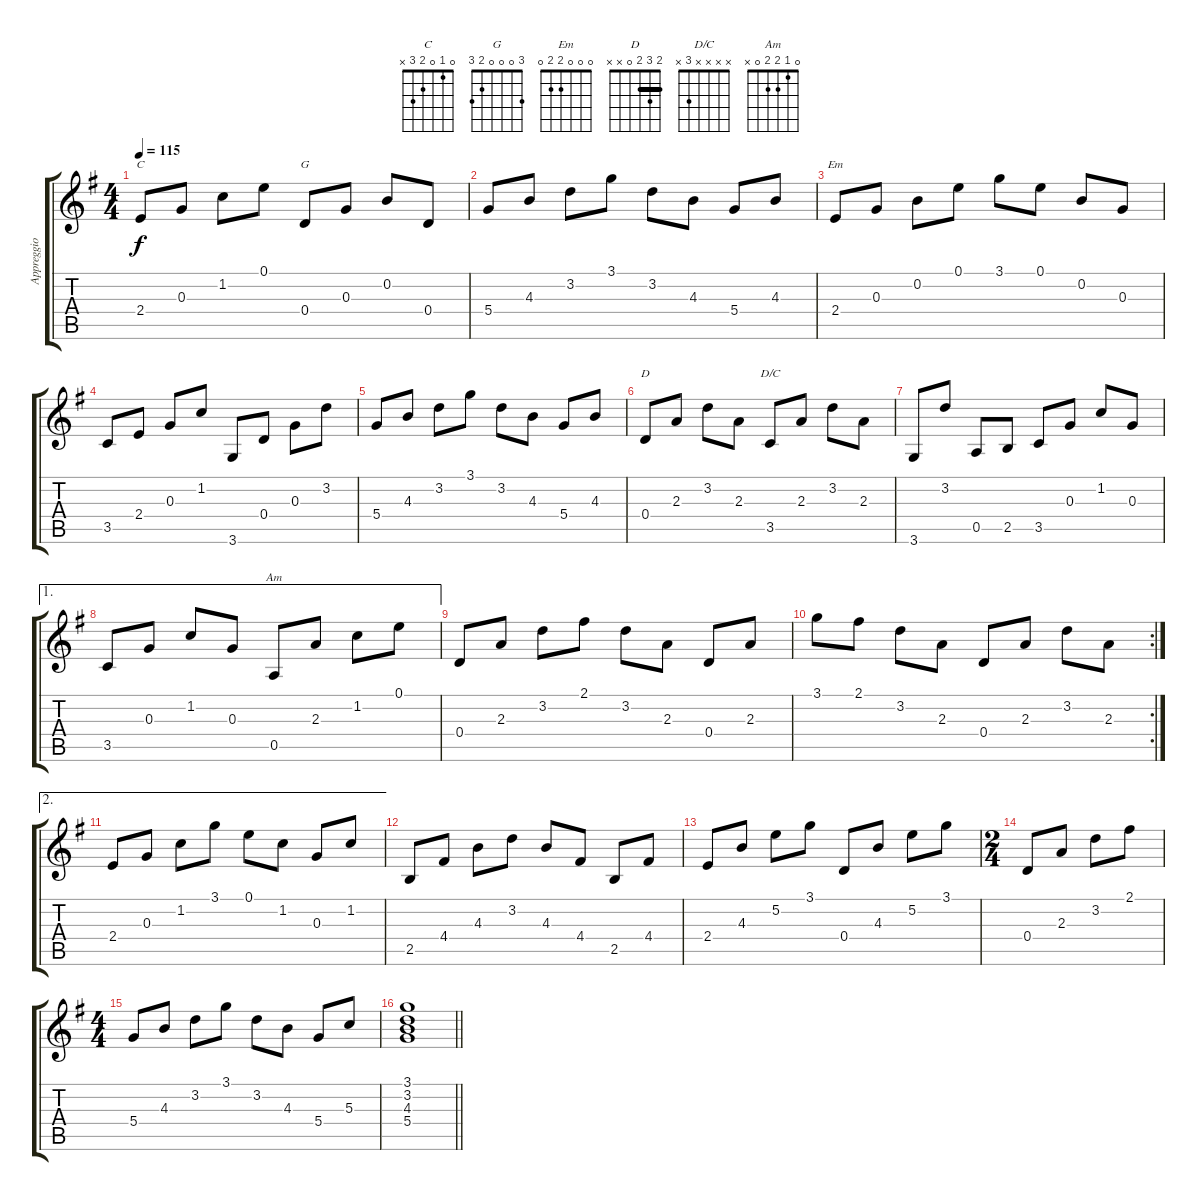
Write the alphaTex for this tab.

\track ("Appreggio Guitar" "Appreggio ") {instrument acousticguitarsteel}
\staff {score tabs}
\tuning (E4 B3 G3 D3 A2 E2) {hide}
\chord ("C" 0 1 0 2 3 x)
\chord ("G" 3 0 0 0 2 3)
\chord ("Em" 0 0 0 2 2 0)
\chord ("D" 2 3 2 0 x x) {barre 2}
\chord ("D/C" x x x x 3 x)
\chord ("Am" 0 1 2 2 0 x)
\ts (4 4)
\tempo 115
\clef g2
\ks eminor
2.4.8{ch "C" dy f} 0.3.8 1.2.8 0.1.8 0.4.8{ch "G"} 0.3.8 0.2.8 0.4.8 |
5.4.8 4.3.8 3.2.8 3.1.8 3.2.8 4.3.8 5.4.8 4.3.8 |
2.4.8{ch "Em"} 0.3.8 0.2.8 0.1.8 3.1.8 0.1.8 0.2.8 0.3.8 |
3.5.8 2.4.8 0.3.8 1.2.8 3.6.8 0.4.8 0.3.8 3.2.8 |
5.4.8 4.3.8 3.2.8 3.1.8 3.2.8 4.3.8 5.4.8 4.3.8 |
0.4.8{ch "D"} 2.3.8 3.2.8 2.3.8 3.5.8{ch "D/C"} 2.3.8 3.2.8 2.3.8 |
3.6.8 3.2.8 0.5.8 2.5.8 3.5.8 0.3.8 1.2.8 0.3.8 |
\ae 1
3.5.8 0.3.8 1.2.8 0.3.8 0.5.8{ch "Am"} 2.3.8 1.2.8 0.1.8 |
0.4.8 2.3.8 3.2.8 2.1.8 3.2.8 2.3.8 0.4.8 2.3.8 |
\rc 2
3.1.8 2.1.8 3.2.8 2.3.8 0.4.8 2.3.8 3.2.8 2.3.8 |
\ae 2
2.4.8 0.3.8 1.2.8 3.1.8 0.1.8 1.2.8 0.3.8 1.2.8 |
2.5.8 4.4.8 4.3.8 3.2.8 4.3.8 4.4.8 2.5.8 4.4.8 |
2.4.8 4.3.8 5.2.8 3.1.8 0.4.8 4.3.8 5.2.8 3.1.8 |
\ts (2 4)
0.4.8 2.3.8 3.2.8 2.1.8 |
\ts (4 4)
5.4.8 4.3.8 3.2.8 3.1.8 3.2.8 4.3.8 5.4.8 5.3.8 |
\barLineRight lightlight
(3.1 3.2 4.3 5.4).1
